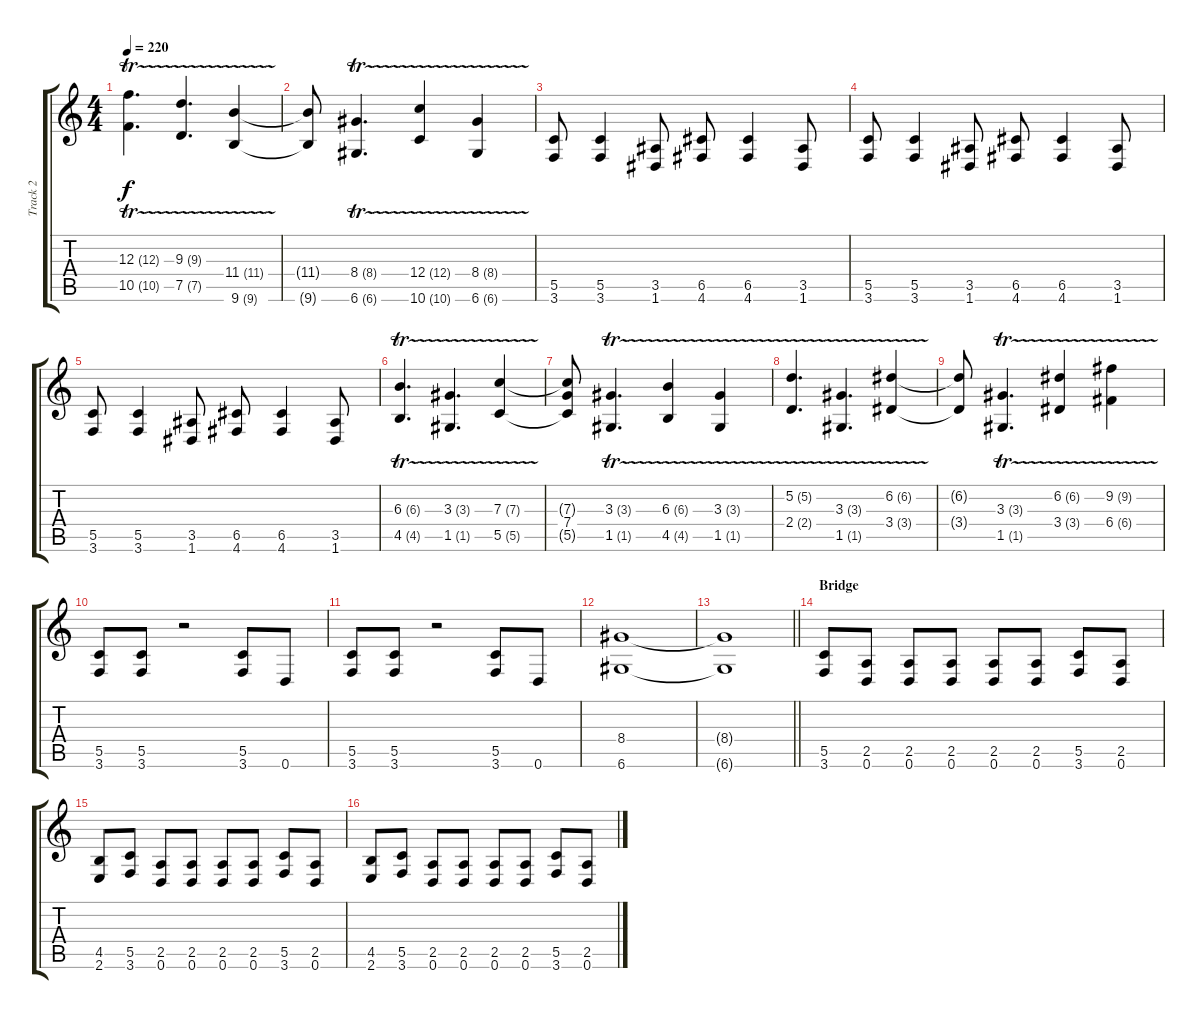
\track ("Track 2" "Track 2") {instrument overdrivenguitar}
\staff {score tabs}
\tuning (D4 A3 F3 C3 G2 D2) {hide}
\ts (4 4)
\tempo 220
\clef g2
\ks c
(12.3{tr (12 16)} 10.5{tr (10 16)}).4{d dy f} (9.3{tr (9 16)} 7.5{tr (7 16)}).4{d} (11.4{tr (11 16)} 9.6{tr (9 16)}).4 |
(11.4{t} 9.6{t}).8 (8.4{tr (8 16)} 6.6{tr (6 16)}).4{d} (12.4{tr (12 16)} 10.6{tr (10 16)}).4 (8.4{tr (8 16)} 6.6{tr (6 16)}).4 |
(5.5 3.6).8 (5.5 3.6).4 (3.5 1.6).8 (6.5 4.6).8 (6.5 4.6).4 (3.5 1.6).8 |
(5.5 3.6).8 (5.5 3.6).4 (3.5 1.6).8 (6.5 4.6).8 (6.5 4.6).4 (3.5 1.6).8 |
(5.5 3.6).8 (5.5 3.6).4 (3.5 1.6).8 (6.5 4.6).8 (6.5 4.6).4 (3.5 1.6).8 |
(6.3{tr (6 16)} 4.5{tr (4 16)}).4{d} (3.3{tr (3 16)} 1.5{tr (1 16)}).4{d} (7.3{tr (7 16)} 5.5{tr (5 16)}).4 |
(7.3{t} 7.4 5.5{t}).8 (3.3{tr (3 16)} 1.5{tr (1 16)}).4{d} (6.3{tr (6 16)} 4.5{tr (4 16)}).4 (3.3{tr (3 16)} 1.5{tr (1 16)}).4 |
(5.2{tr (5 16)} 2.4{tr (2 16)}).4{d} (3.3{tr (3 16)} 1.5{tr (1 16)}).4{d} (6.2{tr (6 16)} 3.4{tr (3 16)}).4 |
(6.2{t} 3.4{t}).8 (3.3{tr (3 16)} 1.5{tr (1 16)}).4{d} (6.2{tr (6 16)} 3.4{tr (3 16)}).4 (9.2{tr (9 16)} 6.4{tr (6 16)}).4 |
(5.5 3.6).8 (5.5 3.6).8 r.2 (5.5 3.6).8 0.6.8 |
(5.5 3.6).8 (5.5 3.6).8 r.2 (5.5 3.6).8 0.6.8 |
(8.4 6.6).1 |
\barLineRight lightlight
(8.4{t} 6.6{t}).1 |
\section ("" "Bridge")
(5.5 3.6).8 (2.5 0.6).8 (2.5 0.6).8 (2.5 0.6).8 (2.5 0.6).8 (2.5 0.6).8 (5.5 3.6).8 (2.5 0.6).8 |
(4.5 2.6).8 (5.5 3.6).8 (2.5 0.6).8 (2.5 0.6).8 (2.5 0.6).8 (2.5 0.6).8 (5.5 3.6).8 (2.5 0.6).8 |
(4.5 2.6).8 (5.5 3.6).8 (2.5 0.6).8 (2.5 0.6).8 (2.5 0.6).8 (2.5 0.6).8 (5.5 3.6).8 (2.5 0.6).8
